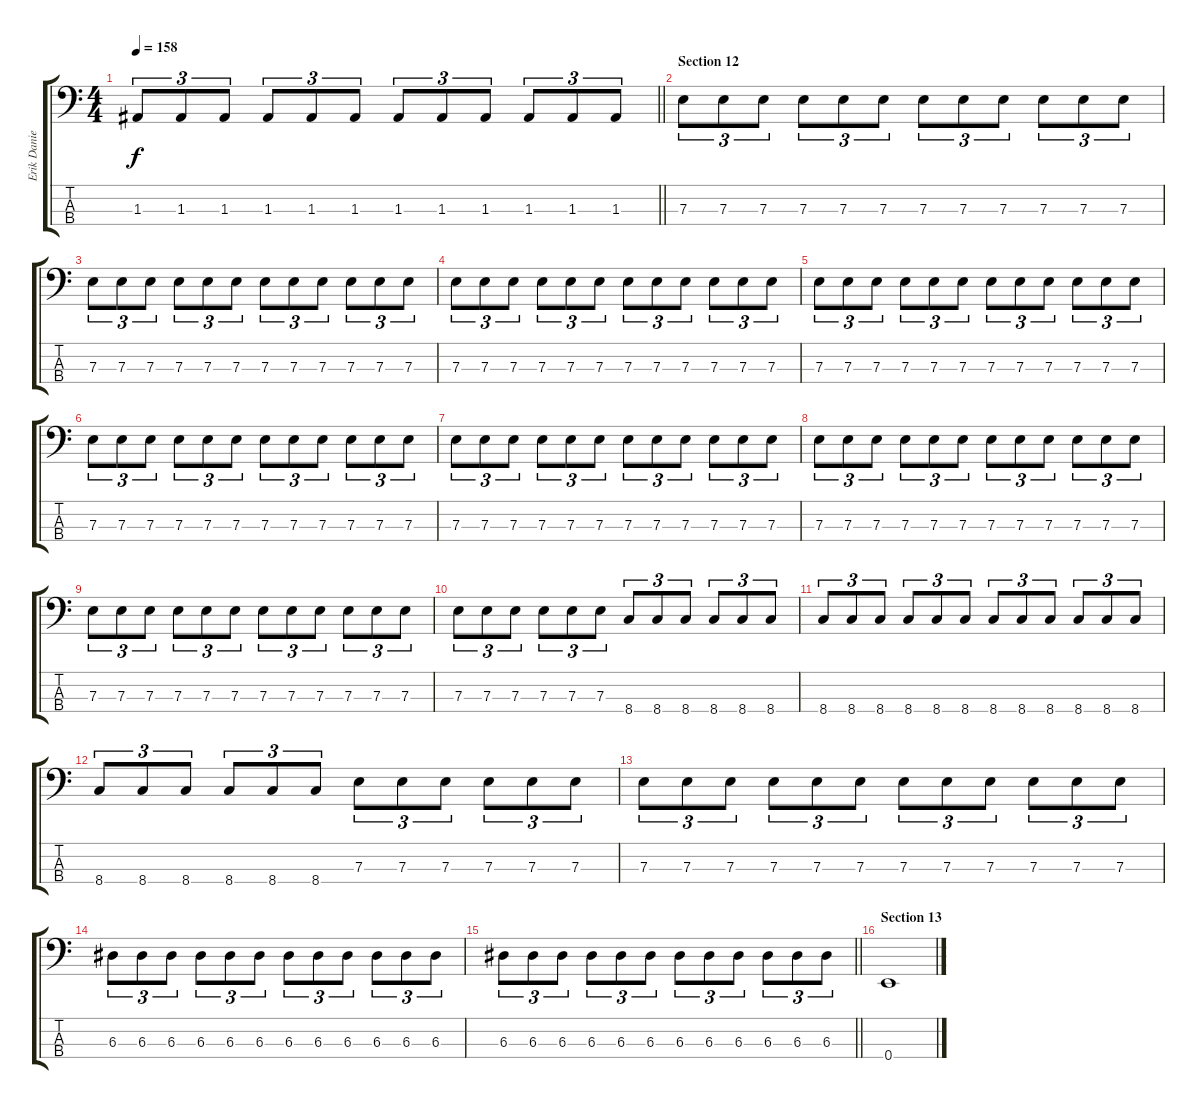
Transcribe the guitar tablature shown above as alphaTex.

\track ("Erik Danielsson" "Erik Danie") {instrument electricbasspick}
\staff {score tabs}
\tuning (G2 D2 A1 E1) {hide}
\ts (4 4)
\tempo 158
\clef f4
\barLineRight lightlight
\ks c
1.3.8{tu (3 2) dy f} 1.3.8{tu (3 2)} 1.3.8{tu (3 2)} 1.3.8{tu (3 2)} 1.3.8{tu (3 2)} 1.3.8{tu (3 2)} 1.3.8{tu (3 2)} 1.3.8{tu (3 2)} 1.3.8{tu (3 2)} 1.3.8{tu (3 2)} 1.3.8{tu (3 2)} 1.3.8{tu (3 2)} |
\section ("" "Section 12")
7.3.8{tu (3 2)} 7.3.8{tu (3 2)} 7.3.8{tu (3 2)} 7.3.8{tu (3 2)} 7.3.8{tu (3 2)} 7.3.8{tu (3 2)} 7.3.8{tu (3 2)} 7.3.8{tu (3 2)} 7.3.8{tu (3 2)} 7.3.8{tu (3 2)} 7.3.8{tu (3 2)} 7.3.8{tu (3 2)} |
7.3.8{tu (3 2)} 7.3.8{tu (3 2)} 7.3.8{tu (3 2)} 7.3.8{tu (3 2)} 7.3.8{tu (3 2)} 7.3.8{tu (3 2)} 7.3.8{tu (3 2)} 7.3.8{tu (3 2)} 7.3.8{tu (3 2)} 7.3.8{tu (3 2)} 7.3.8{tu (3 2)} 7.3.8{tu (3 2)} |
7.3.8{tu (3 2)} 7.3.8{tu (3 2)} 7.3.8{tu (3 2)} 7.3.8{tu (3 2)} 7.3.8{tu (3 2)} 7.3.8{tu (3 2)} 7.3.8{tu (3 2)} 7.3.8{tu (3 2)} 7.3.8{tu (3 2)} 7.3.8{tu (3 2)} 7.3.8{tu (3 2)} 7.3.8{tu (3 2)} |
7.3.8{tu (3 2)} 7.3.8{tu (3 2)} 7.3.8{tu (3 2)} 7.3.8{tu (3 2)} 7.3.8{tu (3 2)} 7.3.8{tu (3 2)} 7.3.8{tu (3 2)} 7.3.8{tu (3 2)} 7.3.8{tu (3 2)} 7.3.8{tu (3 2)} 7.3.8{tu (3 2)} 7.3.8{tu (3 2)} |
7.3.8{tu (3 2)} 7.3.8{tu (3 2)} 7.3.8{tu (3 2)} 7.3.8{tu (3 2)} 7.3.8{tu (3 2)} 7.3.8{tu (3 2)} 7.3.8{tu (3 2)} 7.3.8{tu (3 2)} 7.3.8{tu (3 2)} 7.3.8{tu (3 2)} 7.3.8{tu (3 2)} 7.3.8{tu (3 2)} |
7.3.8{tu (3 2)} 7.3.8{tu (3 2)} 7.3.8{tu (3 2)} 7.3.8{tu (3 2)} 7.3.8{tu (3 2)} 7.3.8{tu (3 2)} 7.3.8{tu (3 2)} 7.3.8{tu (3 2)} 7.3.8{tu (3 2)} 7.3.8{tu (3 2)} 7.3.8{tu (3 2)} 7.3.8{tu (3 2)} |
7.3.8{tu (3 2)} 7.3.8{tu (3 2)} 7.3.8{tu (3 2)} 7.3.8{tu (3 2)} 7.3.8{tu (3 2)} 7.3.8{tu (3 2)} 7.3.8{tu (3 2)} 7.3.8{tu (3 2)} 7.3.8{tu (3 2)} 7.3.8{tu (3 2)} 7.3.8{tu (3 2)} 7.3.8{tu (3 2)} |
7.3.8{tu (3 2)} 7.3.8{tu (3 2)} 7.3.8{tu (3 2)} 7.3.8{tu (3 2)} 7.3.8{tu (3 2)} 7.3.8{tu (3 2)} 7.3.8{tu (3 2)} 7.3.8{tu (3 2)} 7.3.8{tu (3 2)} 7.3.8{tu (3 2)} 7.3.8{tu (3 2)} 7.3.8{tu (3 2)} |
7.3.8{tu (3 2)} 7.3.8{tu (3 2)} 7.3.8{tu (3 2)} 7.3.8{tu (3 2)} 7.3.8{tu (3 2)} 7.3.8{tu (3 2)} 8.4.8{tu (3 2)} 8.4.8{tu (3 2)} 8.4.8{tu (3 2)} 8.4.8{tu (3 2)} 8.4.8{tu (3 2)} 8.4.8{tu (3 2)} |
8.4.8{tu (3 2)} 8.4.8{tu (3 2)} 8.4.8{tu (3 2)} 8.4.8{tu (3 2)} 8.4.8{tu (3 2)} 8.4.8{tu (3 2)} 8.4.8{tu (3 2)} 8.4.8{tu (3 2)} 8.4.8{tu (3 2)} 8.4.8{tu (3 2)} 8.4.8{tu (3 2)} 8.4.8{tu (3 2)} |
8.4.8{tu (3 2)} 8.4.8{tu (3 2)} 8.4.8{tu (3 2)} 8.4.8{tu (3 2)} 8.4.8{tu (3 2)} 8.4.8{tu (3 2)} 7.3.8{tu (3 2)} 7.3.8{tu (3 2)} 7.3.8{tu (3 2)} 7.3.8{tu (3 2)} 7.3.8{tu (3 2)} 7.3.8{tu (3 2)} |
7.3.8{tu (3 2)} 7.3.8{tu (3 2)} 7.3.8{tu (3 2)} 7.3.8{tu (3 2)} 7.3.8{tu (3 2)} 7.3.8{tu (3 2)} 7.3.8{tu (3 2)} 7.3.8{tu (3 2)} 7.3.8{tu (3 2)} 7.3.8{tu (3 2)} 7.3.8{tu (3 2)} 7.3.8{tu (3 2)} |
6.3.8{tu (3 2)} 6.3.8{tu (3 2)} 6.3.8{tu (3 2)} 6.3.8{tu (3 2)} 6.3.8{tu (3 2)} 6.3.8{tu (3 2)} 6.3.8{tu (3 2)} 6.3.8{tu (3 2)} 6.3.8{tu (3 2)} 6.3.8{tu (3 2)} 6.3.8{tu (3 2)} 6.3.8{tu (3 2)} |
\barLineRight lightlight
6.3.8{tu (3 2)} 6.3.8{tu (3 2)} 6.3.8{tu (3 2)} 6.3.8{tu (3 2)} 6.3.8{tu (3 2)} 6.3.8{tu (3 2)} 6.3.8{tu (3 2)} 6.3.8{tu (3 2)} 6.3.8{tu (3 2)} 6.3.8{tu (3 2)} 6.3.8{tu (3 2)} 6.3.8{tu (3 2)} |
\section ("" "Section 13")
0.4.1
